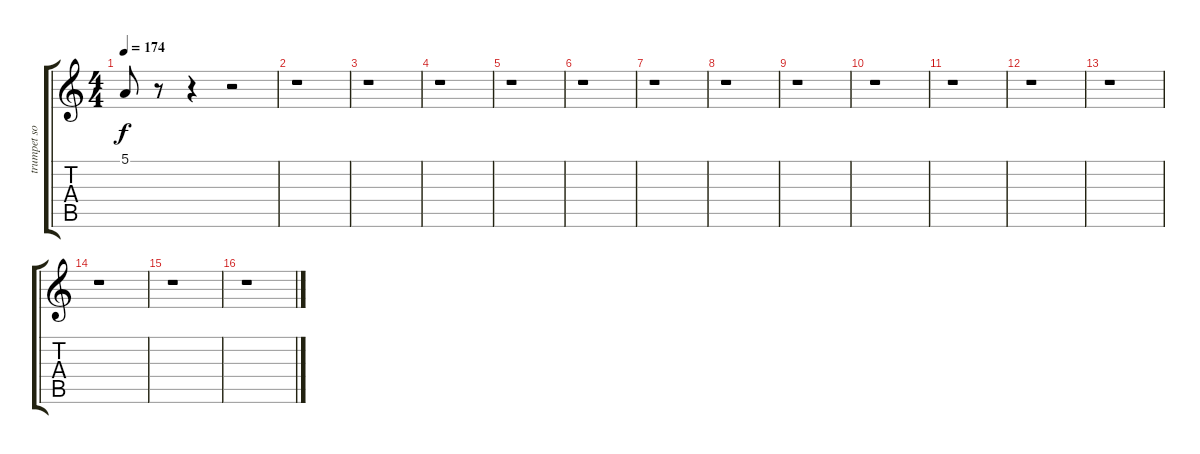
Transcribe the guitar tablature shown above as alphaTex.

\track ("trumpet solo" "trumpet so") {instrument trumpet}
\staff {score tabs}
\tuning (E4 B3 G3 D3 A2 E2) {hide}
\ts (4 4)
\tempo 174
\clef g2
\ks c
5.1.8{dy f} r.8 r.4 r.2 |
r.1 |
r.1 |
r.1 |
r.1 |
r.1 |
r.1 |
r.1 |
r.1 |
r.1 |
r.1 |
r.1 |
r.1 |
r.1 |
r.1 |
r.1
